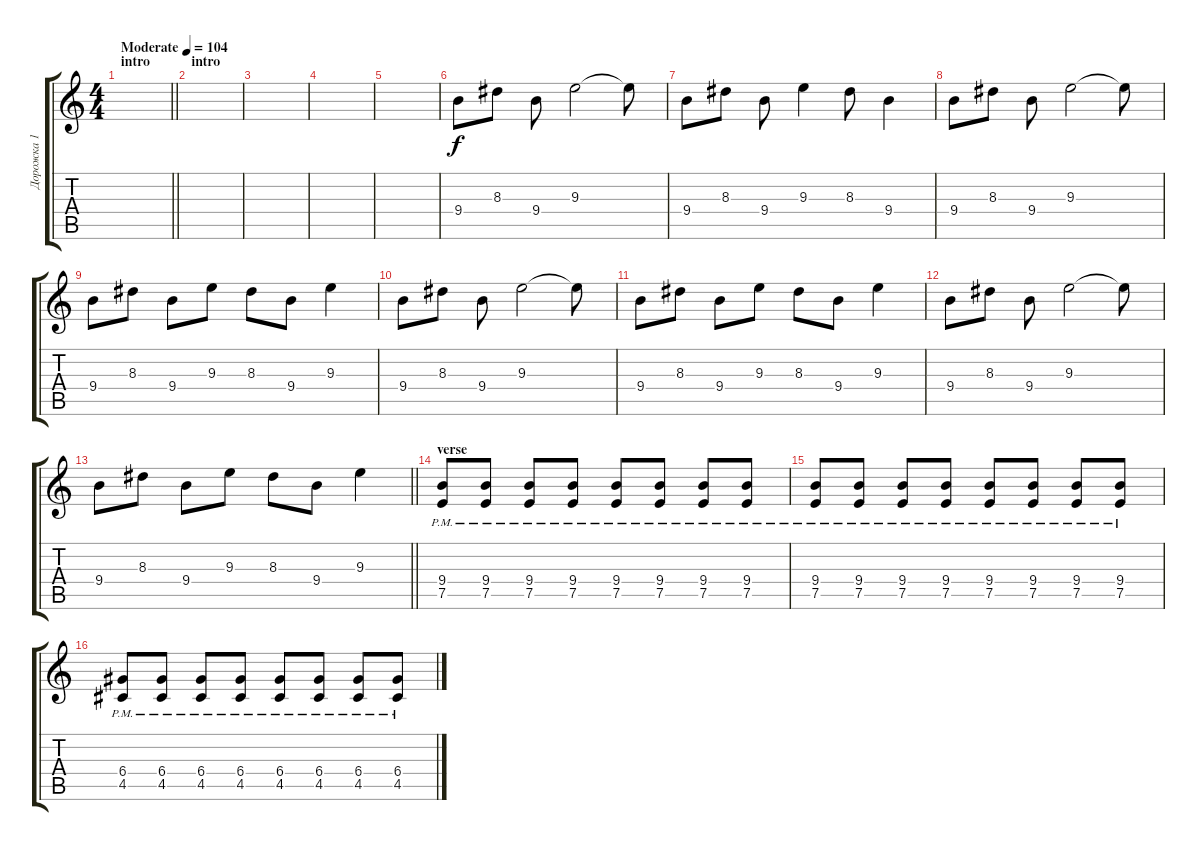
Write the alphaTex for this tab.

\track ("Дорожка 1" "Дорожка 1") {instrument distortionguitar}
\staff {score tabs}
\tuning (E4 B3 G3 D3 A2 E2) {hide}
\ts (4 4)
\section ("" "intro")
\tempo (104 "Moderate")
\clef g2
\barLineRight lightlight
\ks c
|
\section ("" "intro")
|
|
|
|
9.4.8 8.3.8 9.4.8 9.3.2 9.3{t}.8 |
9.4.8 8.3.8 9.4.8 9.3.4 8.3.8 9.4.4 |
9.4.8 8.3.8 9.4.8 9.3.2 9.3{t}.8 |
9.4.8 8.3.8 9.4.8 9.3.8 8.3.8 9.4.8 9.3.4 |
9.4.8 8.3.8 9.4.8 9.3.2 9.3{t}.8 |
9.4.8 8.3.8 9.4.8 9.3.8 8.3.8 9.4.8 9.3.4 |
9.4.8 8.3.8 9.4.8 9.3.2 9.3{t}.8 |
\barLineRight lightlight
9.4.8 8.3.8 9.4.8 9.3.8 8.3.8 9.4.8 9.3.4 |
\section ("" "verse")
(9.4{pm} 7.5{pm}).8 (9.4{pm} 7.5{pm}).8 (9.4{pm} 7.5{pm}).8 (9.4{pm} 7.5{pm}).8 (9.4{pm} 7.5{pm}).8 (9.4{pm} 7.5{pm}).8 (9.4{pm} 7.5{pm}).8 (9.4{pm} 7.5{pm}).8 |
(9.4{pm} 7.5{pm}).8 (9.4{pm} 7.5{pm}).8 (9.4{pm} 7.5{pm}).8 (9.4{pm} 7.5{pm}).8 (9.4{pm} 7.5{pm}).8 (9.4{pm} 7.5{pm}).8 (9.4{pm} 7.5{pm}).8 (9.4{pm} 7.5{pm}).8 |
(6.4{pm} 4.5{pm}).8 (6.4{pm} 4.5{pm}).8 (6.4{pm} 4.5{pm}).8 (6.4{pm} 4.5{pm}).8 (6.4{pm} 4.5{pm}).8 (6.4{pm} 4.5{pm}).8 (6.4{pm} 4.5{pm}).8 (6.4{pm} 4.5{pm}).8
